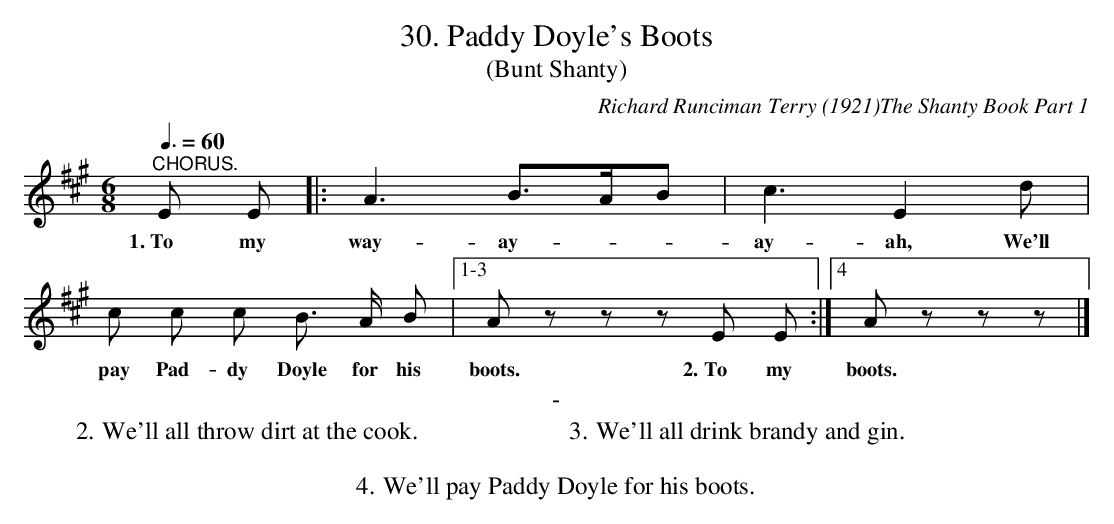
X:1
T:30. Paddy Doyle's Boots
T:(Bunt Shanty)
C:Richard Runciman Terry (1921)The Shanty Book Part 1
L:1/8
Q:3/8=60
M:6/8
K:A
"^CHORUS." E E |: A3 B>AB | c3 E2 d | c c c B3/2 A/ B |1-3 A z z z E E :|4 A z z z |]
w: 1.~To my | way- ay-** | ay- ah, We'll | pay Pad- dy Doyle for his | boots. 2.~To my | boots.|
T:-
W: 2. We'll all throw dirt at the cook.
W:
W: 3. We'll all drink brandy and gin.
W:
W: 4. We'll pay Paddy Doyle for his boots.
